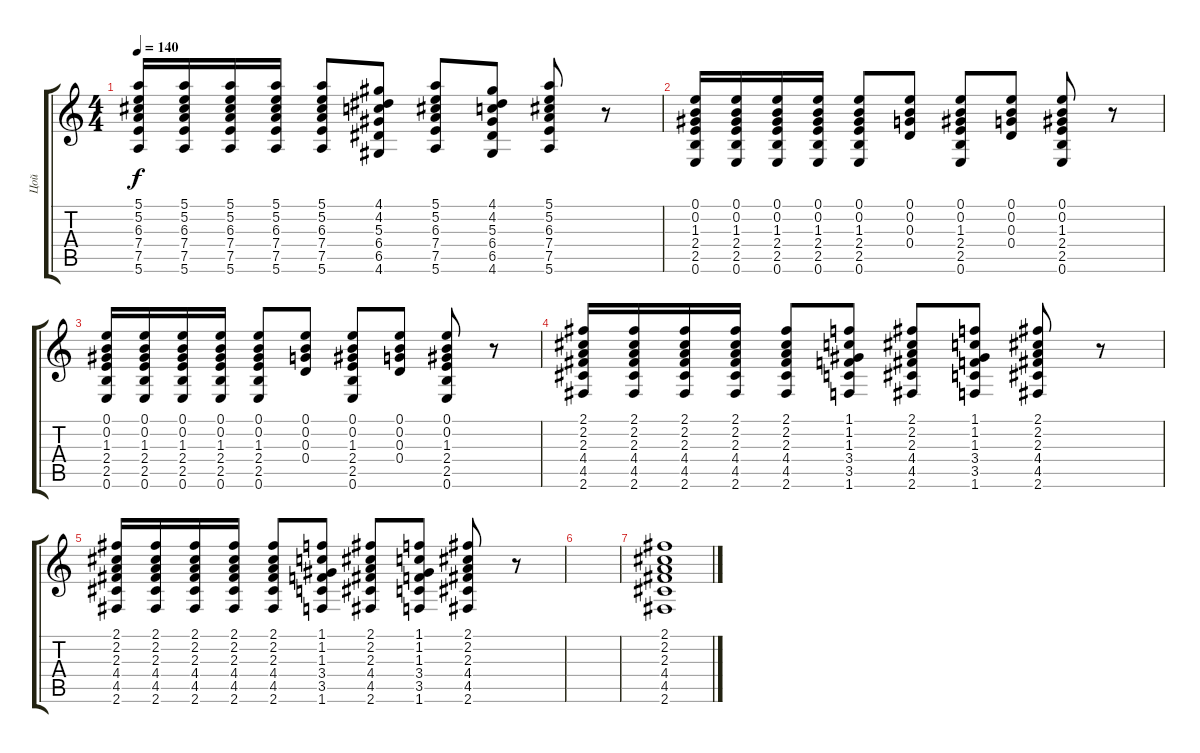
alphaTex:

\track ("Цой" "Цой") {instrument acousticguitarsteel}
\staff {score tabs}
\tuning (E4 B3 G3 D3 A2 E2) {hide}
\ts (4 4)
\tempo 140
\clef g2
\ks c
(5.1 5.2 6.3 7.4 7.5 5.6).16{dy f} (5.1 5.2 6.3 7.4 7.5 5.6).16 (5.1 5.2 6.3 7.4 7.5 5.6).16 (5.1 5.2 6.3 7.4 7.5 5.6).16 (5.1 5.2 6.3 7.4 7.5 5.6).8 (4.1 4.2 5.3 6.4 6.5 4.6).8 (5.1 5.2 6.3 7.4 7.5 5.6).8 (4.1 4.2 5.3 6.4 6.5 4.6).8 (5.1 5.2 6.3 7.4 7.5 5.6).8 r.8 |
(0.1 0.2 1.3 2.4 2.5 0.6).16 (0.1 0.2 1.3 2.4 2.5 0.6).16 (0.1 0.2 1.3 2.4 2.5 0.6).16 (0.1 0.2 1.3 2.4 2.5 0.6).16 (0.1 0.2 1.3 2.4 2.5 0.6).8 (0.1 0.2 0.3 0.4).8 (0.1 0.2 1.3 2.4 2.5 0.6).8 (0.1 0.2 0.3 0.4).8 (0.1 0.2 1.3 2.4 2.5 0.6).8 r.8 |
(0.1 0.2 1.3 2.4 2.5 0.6).16 (0.1 0.2 1.3 2.4 2.5 0.6).16 (0.1 0.2 1.3 2.4 2.5 0.6).16 (0.1 0.2 1.3 2.4 2.5 0.6).16 (0.1 0.2 1.3 2.4 2.5 0.6).8 (0.1 0.2 0.3 0.4).8 (0.1 0.2 1.3 2.4 2.5 0.6).8 (0.1 0.2 0.3 0.4).8 (0.1 0.2 1.3 2.4 2.5 0.6).8 r.8 |
(2.1 2.2 2.3 4.4 4.5 2.6).16 (2.1 2.2 2.3 4.4 4.5 2.6).16 (2.1 2.2 2.3 4.4 4.5 2.6).16 (2.1 2.2 2.3 4.4 4.5 2.6).16 (2.1 2.2 2.3 4.4 4.5 2.6).8 (1.1 1.2 1.3 3.4 3.5 1.6).8 (2.1 2.2 2.3 4.4 4.5 2.6).8 (1.1 1.2 1.3 3.4 3.5 1.6).8 (2.1 2.2 2.3 4.4 4.5 2.6).8 r.8 |
(2.1 2.2 2.3 4.4 4.5 2.6).16 (2.1 2.2 2.3 4.4 4.5 2.6).16 (2.1 2.2 2.3 4.4 4.5 2.6).16 (2.1 2.2 2.3 4.4 4.5 2.6).16 (2.1 2.2 2.3 4.4 4.5 2.6).8 (1.1 1.2 1.3 3.4 3.5 1.6).8 (2.1 2.2 2.3 4.4 4.5 2.6).8 (1.1 1.2 1.3 3.4 3.5 1.6).8 (2.1 2.2 2.3 4.4 4.5 2.6).8 r.8 |
|
(2.1 2.2 2.3 4.4 4.5 2.6).1
